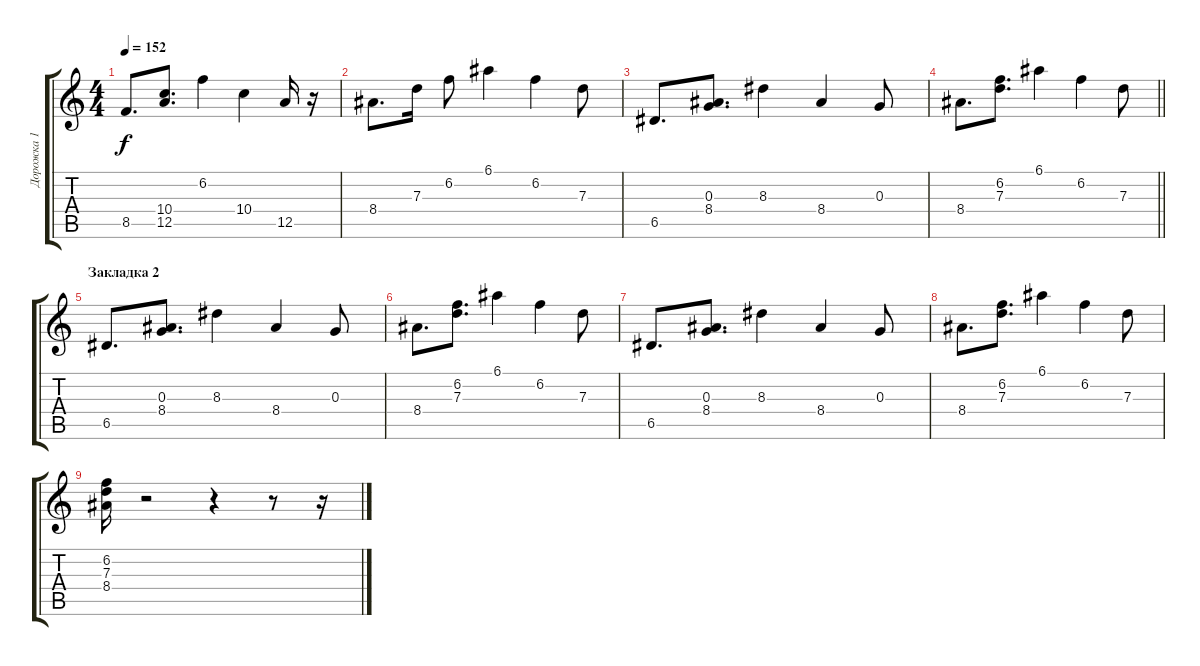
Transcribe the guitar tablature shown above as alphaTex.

\track ("Дорожка 1" "Дорожка 1") {instrument electricguitarclean}
\staff {score tabs}
\tuning (E4 B3 G3 D3 A2 E2) {hide}
\ts (4 4)
\tempo 152
\clef g2
\ks c
8.5.8{d dy f} (10.4 12.5).8{d} 6.2.4 10.4.4 12.5.16 r.16 |
8.4.8{d} 7.3.16 6.2.8 6.1.4 6.2.4 7.3.8 |
6.5.8{d} (0.3 8.4).8{d} 8.3.4 8.4.4 0.3.8 |
\barLineRight lightlight
8.4.8{d} (6.2 7.3).8{d} 6.1.4 6.2.4 7.3.8 |
\section ("" "Закладка 2")
6.5.8{d} (0.3 8.4).8{d} 8.3.4 8.4.4 0.3.8 |
8.4.8{d} (6.2 7.3).8{d} 6.1.4 6.2.4 7.3.8 |
6.5.8{d} (0.3 8.4).8{d} 8.3.4 8.4.4 0.3.8 |
8.4.8{d} (6.2 7.3).8{d} 6.1.4 6.2.4 7.3.8 |
(6.2 7.3 8.4).16 r.2 r.4 r.8 r.16
